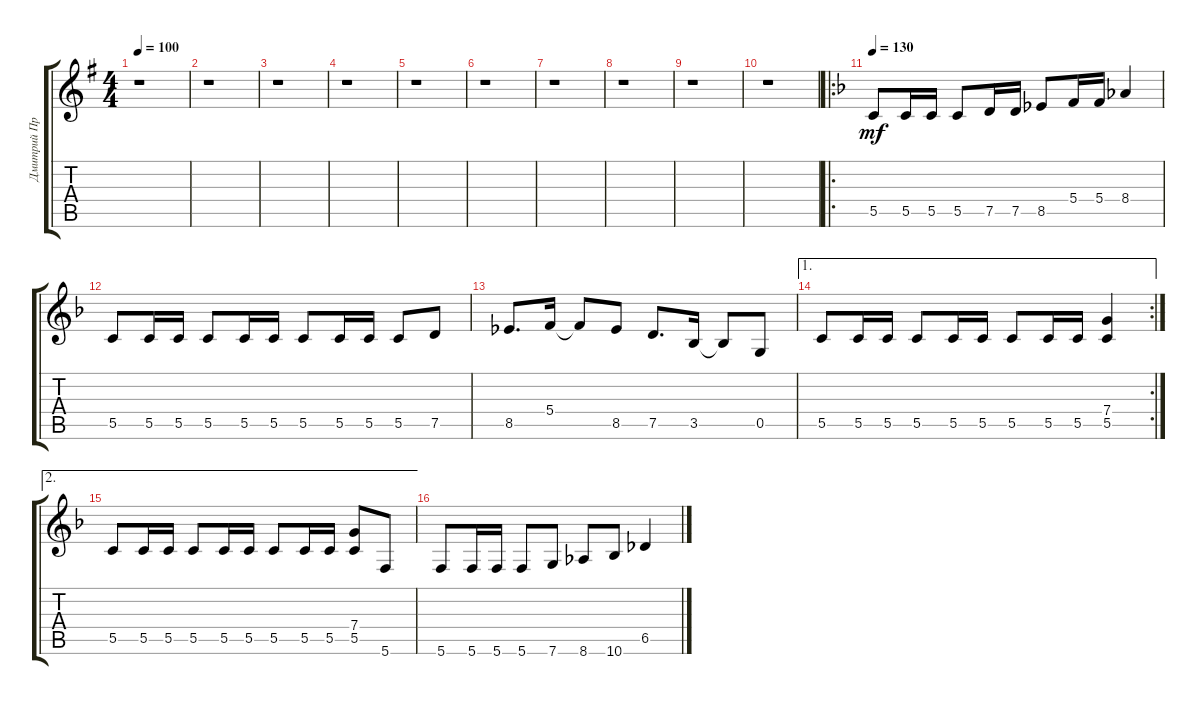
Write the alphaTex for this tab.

\track ("Дмитрий Процко" "Дмитрий Пр") {instrument distortionguitar}
\staff {score tabs}
\tuning (D4 A3 F3 C3 G2 C2) {hide}
\ts (4 4)
\tempo 100
\clef g2
\ks g
r.1{dy mf} |
r.1 |
r.1 |
r.1 |
r.1 |
r.1 |
r.1 |
r.1 |
r.1 |
r.1 |
\ro
\tempo 130
\ks f
5.5.8 5.5.16 5.5.16 5.5.8 7.5.16 7.5.16 8.5.8 5.4.16 5.4.16 8.4.4 |
5.5.8 5.5.16 5.5.16 5.5.8 5.5.16 5.5.16 5.5.8 5.5.16 5.5.16 5.5.8 7.5.8 |
8.5.8{d} 5.4.16 5.4{t}.8 8.5.8 7.5.8{d} 3.5.16 3.5{t}.8 0.5.8 |
\ae 1
\rc 2
5.5.8 5.5.16 5.5.16 5.5.8 5.5.16 5.5.16 5.5.8 5.5.16 5.5.16 (7.4 5.5).4 |
\ae 2
5.5.8 5.5.16 5.5.16 5.5.8 5.5.16 5.5.16 5.5.8 5.5.16 5.5.16 (7.4 5.5).8 5.6.8 |
5.6.8 5.6.16 5.6.16 5.6.8 7.6.8 8.6.8 10.6.8 6.5.4
